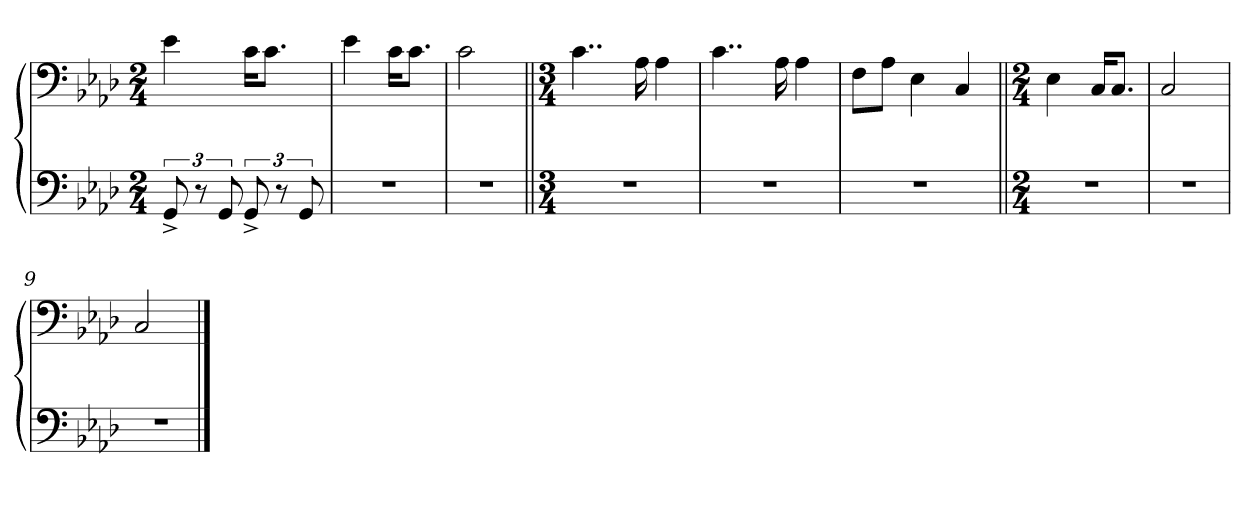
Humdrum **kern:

**kern	**kern
*part1	*part1
*staff2	*staff1
*clefF4	*clefF4
*k[b-e-a-d-]	*k[b-e-a-d-]
*M2/4	*M2/4
=1	=1
12GG^/	4e-\
12r	.
12GG/	.
12GG^/	16c\KL
.	8.c\J
12r	.
12GG/	.
=2	=2
2r	4e-\
.	16c\KL
.	8.c\J
=3	=3
2r	2c\
=4||	=4||
*M3/4	*M3/4
2.r	4..c\
.	16A-\
.	4A-\
=5	=5
2.r	4..c\
.	16A-\
.	4A-\
=6	=6
2.r	8F\L
.	8A-\J
.	4E-\
.	4C/
=7||	=7||
*M2/4	*M2/4
2r	4E-\
.	16C/KL
.	8.C/J
=8	=8
2r	2C/
=9	=9
2r	2C/
==	==
*-	*-
